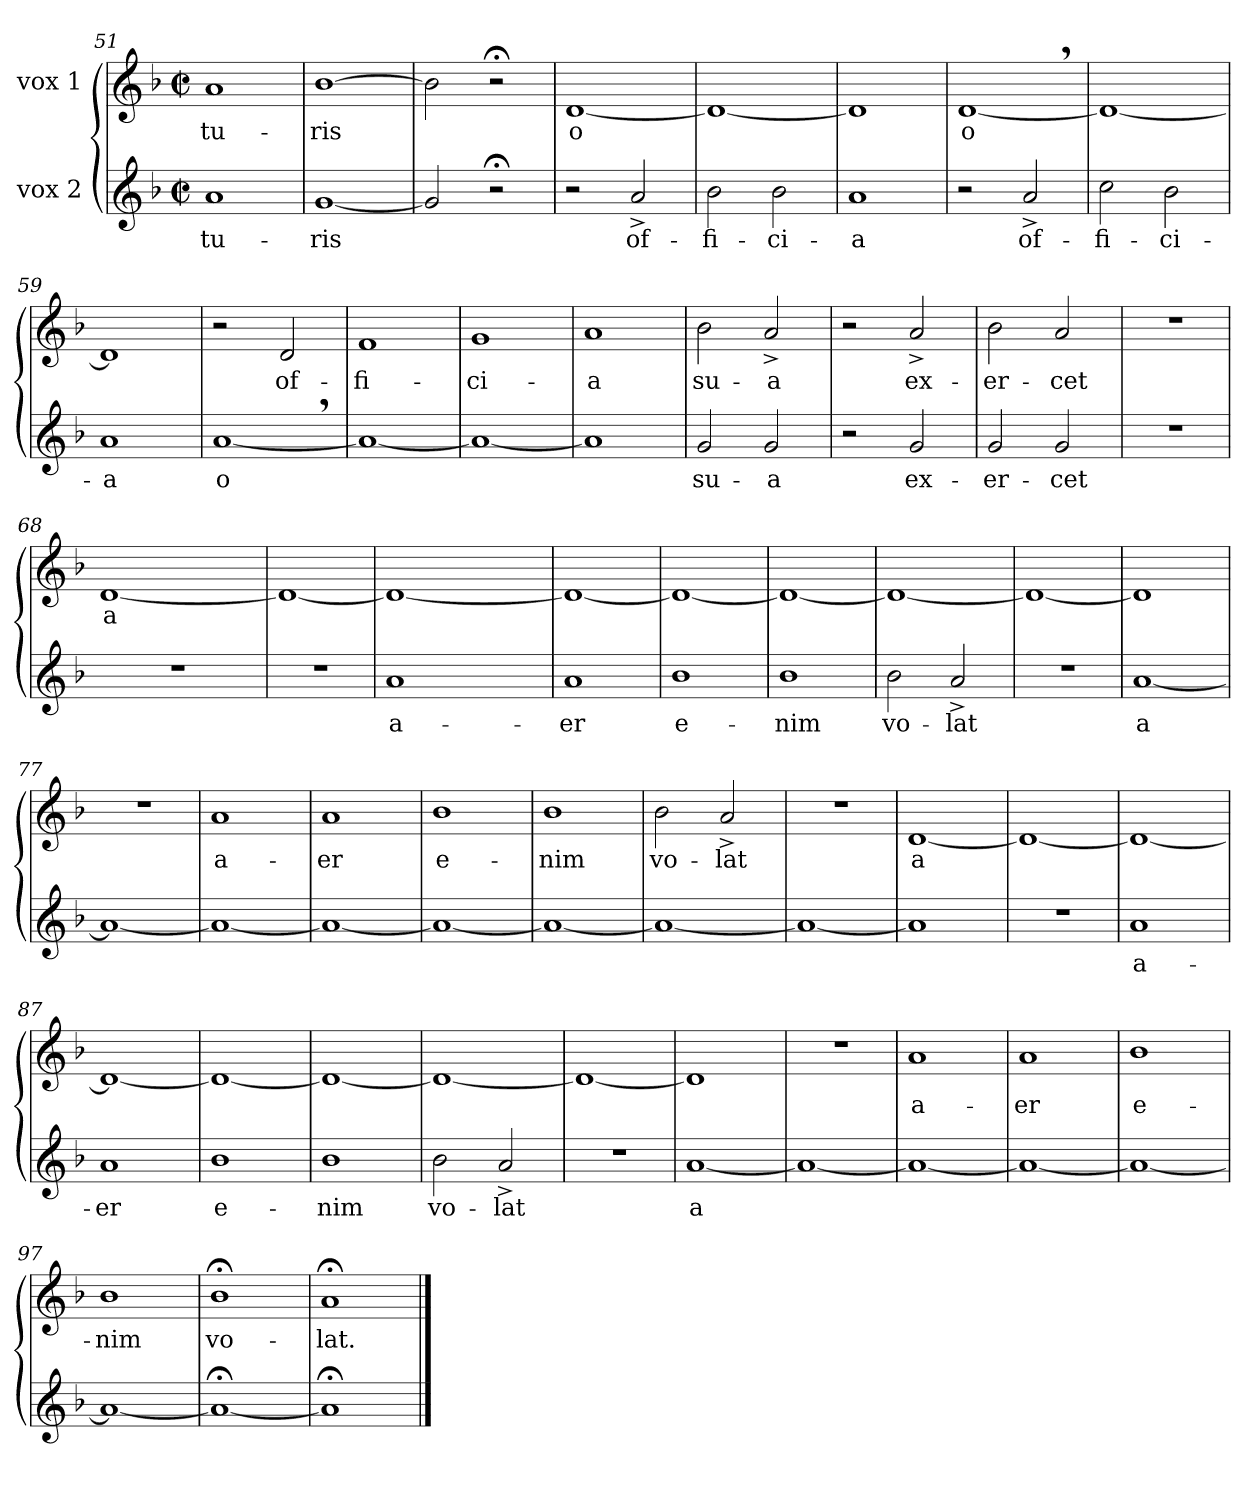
**kern	**text	**kern	**text
*part2	*part2	*part1	*part1
*staff2	*staff2	*staff1	*staff1
*I"vox 2	*	*I"vox 1	*
*clefG2	*	*clefG2	*
*k[b-]	*	*k[b-]	*
*F:	*	*F:	*
*M2/2	*	*M2/2	*
*met(c|)	*	*met(c|)	*
=51	=51	=51	=51
!	!LO:LY:b	!	!LO:LY:b
1a	-tu-	1a	-tu-
=52	=52	=52	=52
!	!LO:LY:b	!	!LO:LY:b
[<1g	-ris	[>1b-	-ris
=53	=53	=53	=53
2g/]	.	2b-\]	.
2r;<	.	2r;<	.
=54	=54	=54	=54
!	!	!	!LO:LY:b:rj
2r	.	[<1d	o
!	!LO:LY:b	!	!
2a^</	of-	.	.
=55	=55	=55	=55
!	!LO:LY:b	!	!
2b-\	-fi-	1d_	.
!	!LO:LY:b	!	!
2b-\	-ci-	.	.
=56	=56	=56	=56
!	!LO:LY:b	!	!
1a	-a	1d]	.
=57	=57	=57	=57
!	!	!	!LO:LY:b:rj
2r	.	[<1d,>	o
!	!LO:LY:b	!	!
2a^</	of-	.	.
=58	=58	=58	=58
!	!LO:LY:b	!	!
2cc\	-fi-	1d_	.
!	!LO:LY:b	!	!
2b-\	-ci-	.	.
=59	=59	=59	=59
!	!LO:LY:b	!	!
1a	-a	1d]	.
=60	=60	=60	=60
!	!LO:LY:b:rj	!	!
[<1a,>	o	2r	.
!	!	!	!LO:LY:b
.	.	2d/	of-
=61	=61	=61	=61
!	!	!	!LO:LY:b
1a_	.	1f	-fi-
=62	=62	=62	=62
!	!	!	!LO:LY:b
1a_	.	1g	-ci-
=63	=63	=63	=63
!	!	!	!LO:LY:b
1a]	.	1a	-a
=64	=64	=64	=64
!	!LO:LY:b	!	!LO:LY:b
2g/	su-	2b-\	su-
!	!LO:LY:b	!	!LO:LY:b
2g/	-a	2a^</	-a
!!LO:LB:g=z
=65	=65	=65	=65
2r	.	2r	.
!	!LO:LY:b	!	!LO:LY:b
2g/	ex-	2a^</	ex-
=66	=66	=66	=66
!	!LO:LY:b	!	!LO:LY:b
2g/	-er-	2b-\	-er-
!	!LO:LY:b	!	!LO:LY:b
2g/	-cet	2a/	-cet
=67	=67	=67	=67
1r	.	1r	.
=68	=68	=68	=68
!	!	!	!LO:LY:b:rj
*	*	*^	*
1r	.	[<1d	8ryy	a
.	.	.	32ryy	.
.	.	.	2ryy	.
.	.	.	4ryy	.
.	.	.	16.ryy	.
*	*	*v	*v	*
=69	=69	=69	=69
1r	.	1d_	.
=70	=70	=70	=70
!	!LO:LY:b	!	!
*^	*	*	*
1a	8ryy	a-	1d_	.
.	32ryy	.	.	.
.	2ryy	.	.	.
.	4ryy	.	.	.
.	16.ryy	.	.	.
=71	=71	=71	=71	=71
!	!	!LO:LY:b	!	!
*v	*v	*	*	*
1a	-er	1d_	.
=72	=72	=72	=72
!	!LO:LY:b	!	!
1b-	e-	1d_	.
=73	=73	=73	=73
!	!LO:LY:b	!	!
1b-	-nim	1d_	.
=74	=74	=74	=74
!	!LO:LY:b	!	!
2b-\	vo-	1d_	.
!	!LO:LY:b	!	!
2a^</	-lat	.	.
=75	=75	=75	=75
1r	.	1d_	.
=76	=76	=76	=76
!	!LO:LY:b:rj	!	!
[<1a	a	1d]	.
=77	=77	=77	=77
1a_	.	1r	.
=78	=78	=78	=78
!	!	!	!LO:LY:b
1a_	.	1a	a-
=79	=79	=79	=79
!	!	!	!LO:LY:b
1a_	.	1a	-er
=80	=80	=80	=80
!	!	!	!LO:LY:b
1a_	.	1b-	e-
=81	=81	=81	=81
!	!	!	!LO:LY:b
1a_	.	1b-	-nim
=82	=82	=82	=82
!	!	!	!LO:LY:b
1a_	.	2b-\	vo-
!	!	!	!LO:LY:b
.	.	2a^</	-lat
!!LO:LB:g=z
=83	=83	=83	=83
1a_	.	1r	.
=84	=84	=84	=84
!	!	!	!LO:LY:b:rj
1a]	.	[<1d	a
=85	=85	=85	=85
1r	.	1d_	.
=86	=86	=86	=86
!	!LO:LY:b	!	!
1a	a-	1d_	.
=87	=87	=87	=87
!	!LO:LY:b	!	!
1a	-er	1d_	.
=88	=88	=88	=88
!	!LO:LY:b	!	!
1b-	e-	1d_	.
=89	=89	=89	=89
!	!LO:LY:b	!	!
1b-	-nim	1d_	.
=90	=90	=90	=90
!	!LO:LY:b	!	!
2b-\	vo-	1d_	.
!	!LO:LY:b	!	!
2a^</	-lat	.	.
=91	=91	=91	=91
1r	.	1d_	.
=92	=92	=92	=92
!	!LO:LY:b:rj	!	!
[<1a	a	1d]	.
=93	=93	=93	=93
1a_	.	1r	.
=94	=94	=94	=94
!	!	!	!LO:LY:b
1a_	.	1a	a-
=95	=95	=95	=95
!	!	!	!LO:LY:b
1a_	.	1a	-er
=96	=96	=96	=96
!	!	!	!LO:LY:b
1a_	.	1b-	e-
=97	=97	=97	=97
!	!	!	!LO:LY:b
1a_	.	1b-	-nim
=98	=98	=98	=98
!	!	!	!LO:LY:b
1a;_	.	1b-;<	vo-
=99	=99	=99	=99
!	!	!	!LO:LY:b
1a;]	.	1a;	-lat.
==	==	==	==
*-	*-	*-	*-
